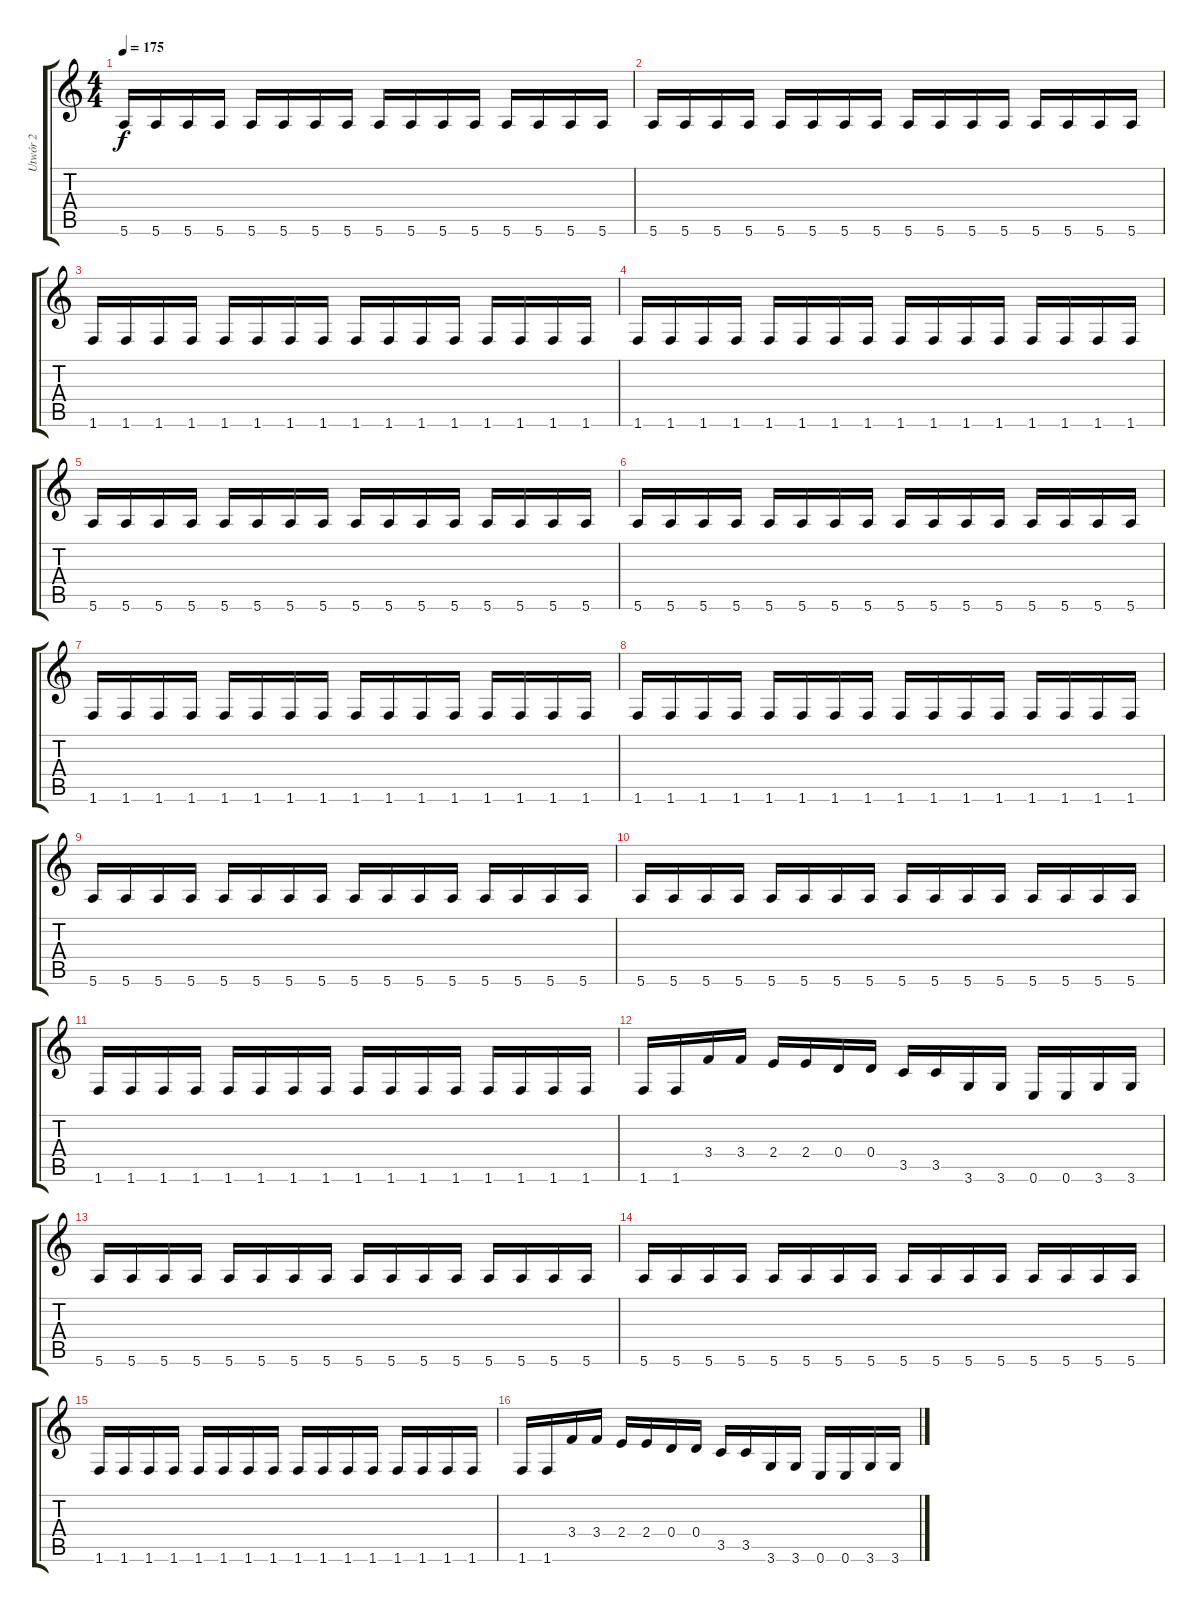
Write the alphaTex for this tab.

\track ("Utwór 2" "Utwór 2") {instrument distortionguitar}
\staff {score tabs}
\tuning (E4 B3 G3 D3 A2 E2) {hide}
\ts (4 4)
\tempo 175
\clef g2
\ks c
5.6.16{dy f} 5.6.16 5.6.16 5.6.16 5.6.16 5.6.16 5.6.16 5.6.16 5.6.16 5.6.16 5.6.16 5.6.16 5.6.16 5.6.16 5.6.16 5.6.16 |
5.6.16 5.6.16 5.6.16 5.6.16 5.6.16 5.6.16 5.6.16 5.6.16 5.6.16 5.6.16 5.6.16 5.6.16 5.6.16 5.6.16 5.6.16 5.6.16 |
1.6.16 1.6.16 1.6.16 1.6.16 1.6.16 1.6.16 1.6.16 1.6.16 1.6.16 1.6.16 1.6.16 1.6.16 1.6.16 1.6.16 1.6.16 1.6.16 |
1.6.16 1.6.16 1.6.16 1.6.16 1.6.16 1.6.16 1.6.16 1.6.16 1.6.16 1.6.16 1.6.16 1.6.16 1.6.16 1.6.16 1.6.16 1.6.16 |
5.6.16 5.6.16 5.6.16 5.6.16 5.6.16 5.6.16 5.6.16 5.6.16 5.6.16 5.6.16 5.6.16 5.6.16 5.6.16 5.6.16 5.6.16 5.6.16 |
5.6.16 5.6.16 5.6.16 5.6.16 5.6.16 5.6.16 5.6.16 5.6.16 5.6.16 5.6.16 5.6.16 5.6.16 5.6.16 5.6.16 5.6.16 5.6.16 |
1.6.16 1.6.16 1.6.16 1.6.16 1.6.16 1.6.16 1.6.16 1.6.16 1.6.16 1.6.16 1.6.16 1.6.16 1.6.16 1.6.16 1.6.16 1.6.16 |
1.6.16 1.6.16 1.6.16 1.6.16 1.6.16 1.6.16 1.6.16 1.6.16 1.6.16 1.6.16 1.6.16 1.6.16 1.6.16 1.6.16 1.6.16 1.6.16 |
5.6.16 5.6.16 5.6.16 5.6.16 5.6.16 5.6.16 5.6.16 5.6.16 5.6.16 5.6.16 5.6.16 5.6.16 5.6.16 5.6.16 5.6.16 5.6.16 |
5.6.16 5.6.16 5.6.16 5.6.16 5.6.16 5.6.16 5.6.16 5.6.16 5.6.16 5.6.16 5.6.16 5.6.16 5.6.16 5.6.16 5.6.16 5.6.16 |
1.6.16 1.6.16 1.6.16 1.6.16 1.6.16 1.6.16 1.6.16 1.6.16 1.6.16 1.6.16 1.6.16 1.6.16 1.6.16 1.6.16 1.6.16 1.6.16 |
1.6.16 1.6.16 3.4.16 3.4.16 2.4.16 2.4.16 0.4.16 0.4.16 3.5.16 3.5.16 3.6.16 3.6.16 0.6.16 0.6.16 3.6.16 3.6.16 |
5.6.16 5.6.16 5.6.16 5.6.16 5.6.16 5.6.16 5.6.16 5.6.16 5.6.16 5.6.16 5.6.16 5.6.16 5.6.16 5.6.16 5.6.16 5.6.16 |
5.6.16 5.6.16 5.6.16 5.6.16 5.6.16 5.6.16 5.6.16 5.6.16 5.6.16 5.6.16 5.6.16 5.6.16 5.6.16 5.6.16 5.6.16 5.6.16 |
1.6.16 1.6.16 1.6.16 1.6.16 1.6.16 1.6.16 1.6.16 1.6.16 1.6.16 1.6.16 1.6.16 1.6.16 1.6.16 1.6.16 1.6.16 1.6.16 |
1.6.16 1.6.16 3.4.16 3.4.16 2.4.16 2.4.16 0.4.16 0.4.16 3.5.16 3.5.16 3.6.16 3.6.16 0.6.16 0.6.16 3.6.16 3.6.16
